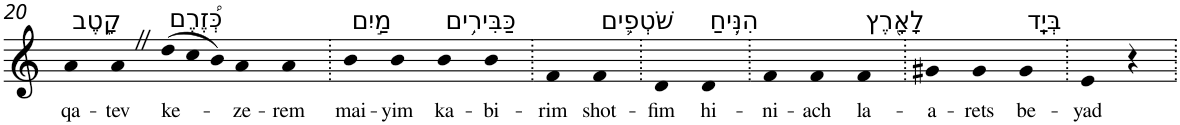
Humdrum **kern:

**kern	**text
*part1	*part1
*staff1	*staff1
*I"Piano	*
*I'Pno	*
!!LO:PB:g=z
*clefG2	*
*k[]	*
=20	=20
!LO:TX:a:t=קָ֑טֶב	!
!	!LO:LY:b
4a	qa-
!	!LO:LY:b
4aZ	-tev
!LO:TX:a:t=כְּ֠זֶרֶם	!
!	!LO:LY:b
(12dd	ke-
12cc	.
12b)	.
!	!LO:LY:b
4a	-ze-
!	!LO:LY:b
4a	-rem
=21.	=21.
!LO:TX:a:t=מַ֣יִם	!
!	!LO:LY:b
4b	mai-
!	!LO:LY:b
4b	-yim
!LO:TX:a:t=כַּבִּירִ֥ים	!
!	!LO:LY:b
4b	ka-
!	!LO:LY:b
4b	-bi-
=22.	=22.
!	!LO:LY:b
4f	-rim
!LO:TX:a:t=שֹׁטְפִ֛ים	!
!	!LO:LY:b
4f	shot-
=23.	=23.
!	!LO:LY:b
4d	-fim
!LO:TX:a:t=הִנִּ֥יחַ	!
!	!LO:LY:b
4d	hi-
=24.	=24.
!	!LO:LY:b
4f	-ni-
!	!LO:LY:b
4f	-ach
!LO:TX:a:t=לָאָ֖רֶץ	!
!	!LO:LY:b
4f	la-
=25.	=25.
!	!LO:LY:b
4g#X	-a-
!	!LO:LY:b
4g#	-rets
!LO:TX:a:t=בְּיָֽד	!
!	!LO:LY:b
4g#	be-
=26.	=26.
!	!LO:LY:b
4e	-yad
4r	.
=.	=.
*-	*-
